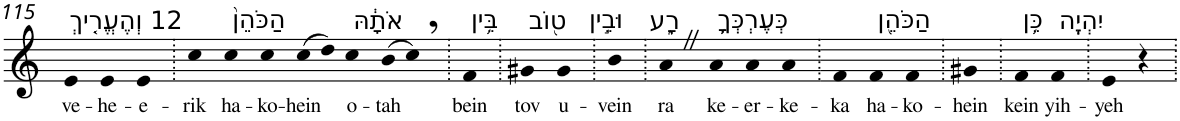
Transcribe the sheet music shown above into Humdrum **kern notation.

**kern	**text
*part1	*part1
*staff1	*staff1
*I"Piano	*
*I'Pno	*
!!LO:PB:g=z
*clefG2	*
*k[]	*
=115	=115
!LO:TX:a:t=12 וְהֶעֱרִ֤יךְ	!
!	!LO:LY:b
4e	ve-
!	!LO:LY:b
4e	-he-
!	!LO:LY:b
4e	-e-
=116.	=116.
!	!LO:LY:b
4cc	-rik
!LO:TX:a:t=הַכֹּהֵן֙	!
!	!LO:LY:b
4cc	ha-
!	!LO:LY:b
4cc	-ko-
!	!LO:LY:b
(>8cc	-hein
8dd)	.
!LO:TX:a:t=אֹתָ֔הּ	!
!	!LO:LY:b
4cc	o-
!	!LO:LY:b
(>8b	-tah
8cc,)	.
=117.	=117.
!LO:TX:a:t=בֵּ֥ין	!
!	!LO:LY:b
4f	bein
=118.	=118.
!LO:TX:a:t=ט֖וֹב	!
!	!LO:LY:b
4g#X	tov
!LO:TX:a:t=וּבֵ֣ין	!
!	!LO:LY:b
4g#	u-
=119.	=119.
!	!LO:LY:b
4b	-vein
=120.	=120.
!LO:TX:a:t=רָ֑ע	!
!	!LO:LY:b
4aZ	ra
!LO:TX:a:t=כְּעֶרְכְּךָ֥	!
!	!LO:LY:b
4a	ke-
!	!LO:LY:b
4a	-er-
!	!LO:LY:b
4a	-ke-
=121.	=121.
!	!LO:LY:b
4f	-ka
!LO:TX:a:t=הַכֹּהֵ֖ן	!
!	!LO:LY:b
4f	ha-
!	!LO:LY:b
4f	-ko-
=122.	=122.
!	!LO:LY:b
4g#X	-hein
=123.	=123.
!LO:TX:a:t=כֵּ֥ן	!
!	!LO:LY:b
4f	kein
!LO:TX:a:t=יִהְיֶֽה	!
!	!LO:LY:b
4f	yih-
=124.	=124.
!	!LO:LY:b
4e	-yeh
4r	.
=.	=.
*-	*-
